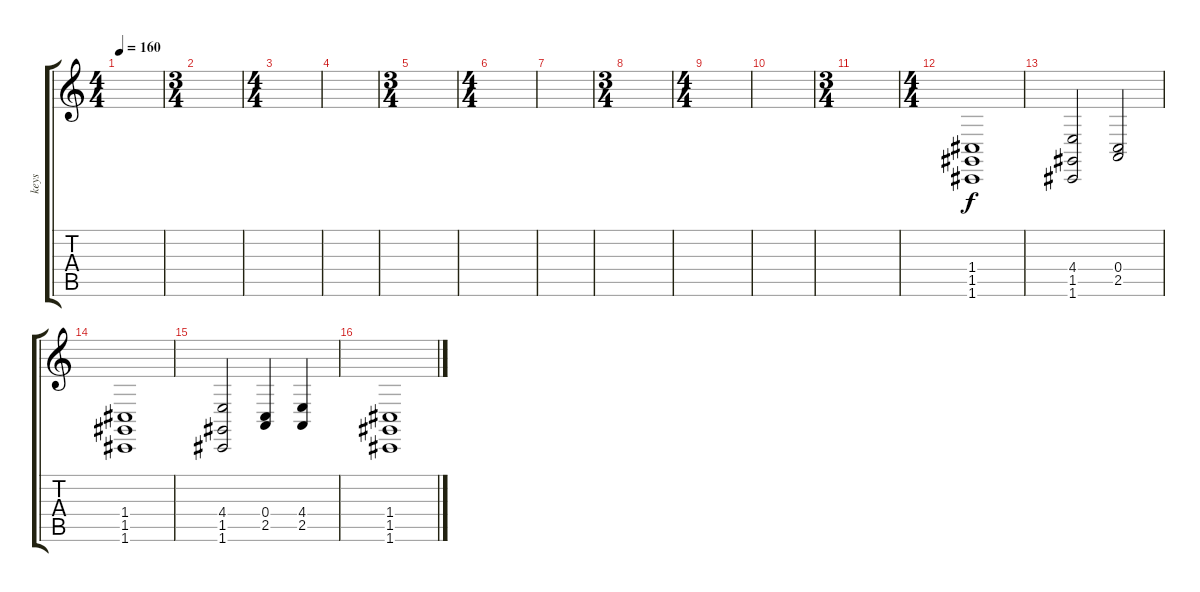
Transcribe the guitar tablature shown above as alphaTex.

\track ("keys" "keys") {instrument drawbarorgan}
\staff {score tabs}
\tuning (D4 A3 F3 C3 G2 C2) {hide}
\ts (4 4)
\tempo 160
\clef g2
\ks c
|
\ts (3 4)
|
\ts (4 4)
|
|
\ts (3 4)
|
\ts (4 4)
|
|
\ts (3 4)
|
\ts (4 4)
|
|
\ts (3 4)
|
\ts (4 4)
(1.4 1.5 1.6).1 |
(4.4 1.5 1.6).2 (0.4 2.5).2 |
(1.4 1.5 1.6).1 |
(4.4 1.5 1.6).2 (0.4 2.5).4 (4.4 2.5).4 |
(1.4 1.5 1.6).1
